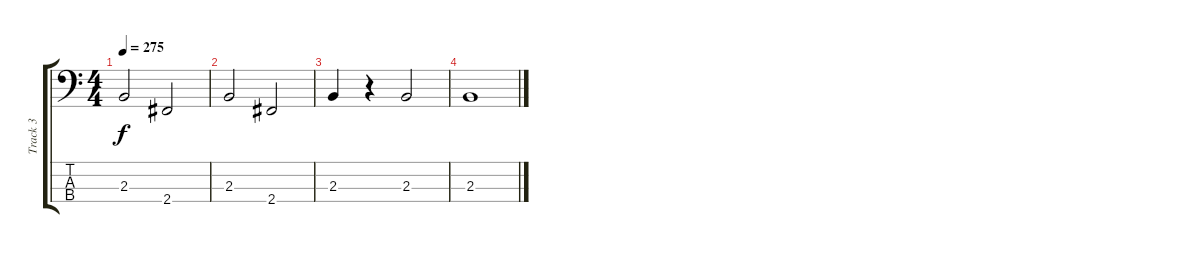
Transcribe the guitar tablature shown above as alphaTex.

\track ("Track 3" "Track 3") {instrument acousticbass}
\staff {score tabs}
\tuning (G2 D2 A1 E1) {hide}
\ts (4 4)
\tempo 275
\clef f4
\ks c
2.3.2{dy f} 2.4.2 |
2.3.2 2.4.2 |
2.3.4 r.4 2.3.2 |
2.3.1
